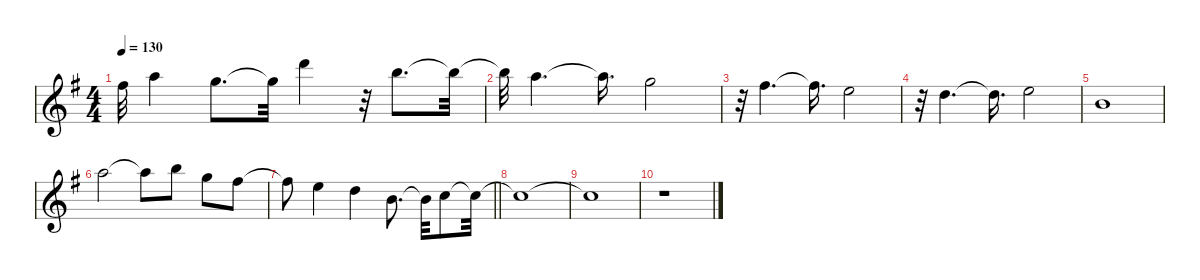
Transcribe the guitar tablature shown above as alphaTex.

\defaultSystemsLayout 4
\hideDynamics
\bracketExtendMode nobrackets
\singleTrackTrackNamePolicy hidden
\multiTrackTrackNamePolicy hidden
\otherSystemsTrackNameOrientation horizontal
\track ("Violino" "vln.") {instrument violin}
\staff {score}
\tuning (E4 B3 G3 D3 A2 E2)
\ts (4 4)
\tempo 130
\clef g2
\ks eminor
14.1{t acc #}.32{dy f beam Down} 17.1{acc forcenatural}.4{beam Down} 15.1{acc forcenatural}.8{d beam Down} 15.1{t acc forcenatural}.32{beam Down} 22.1{acc forcenatural}.4{beam Down} r.32{beam Down} 19.1{acc forcenatural}.8{d beam Down} 19.1{t acc forcenatural}.32{beam Down} |
19.1{t acc forcenatural}.32{beam Down} 17.1{acc forcenatural}.4{d beam Down} 17.1{t acc forcenatural}.16{d beam Down} 15.1{acc forcenatural}.2{beam Down} |
r.32{beam Down} 14.1{acc #}.4{d beam Down} 14.1{t acc #}.16{d beam Down} 12.1{acc forcenatural}.2{beam Down} |
r.32{beam Down} 10.1{acc forcenatural}.4{d beam Down} 10.1{t acc forcenatural}.16{d beam Down} 12.1{acc forcenatural}.2{beam Down} |
12.2{acc forcenatural}.1{beam Down} |
17.1{acc forcenatural}.2{beam Down} 17.1{t acc forcenatural}.8{beam Down} 19.1{acc forcenatural}.8{beam Down} 20.2{acc forcenatural}.8{beam Down} 19.2{acc #}.8{beam Down} |
\barLineRight lightlight
19.2{t acc #}.8{beam Down} 17.2{acc forcenatural}.4{beam Down} 19.3{acc forcenatural}.4{beam Down} 16.3{acc forcenatural}.8{d beam Down} 16.3{t acc forcenatural}.32{beam Down} 17.3{acc forcenatural}.8{beam Down} 17.3{t acc forcenatural}.32{beam Down} |
17.3{t acc forcenatural}.1{beam Down} |
17.3{t acc forcenatural}.1{beam Down} |
r.1{beam Down}
